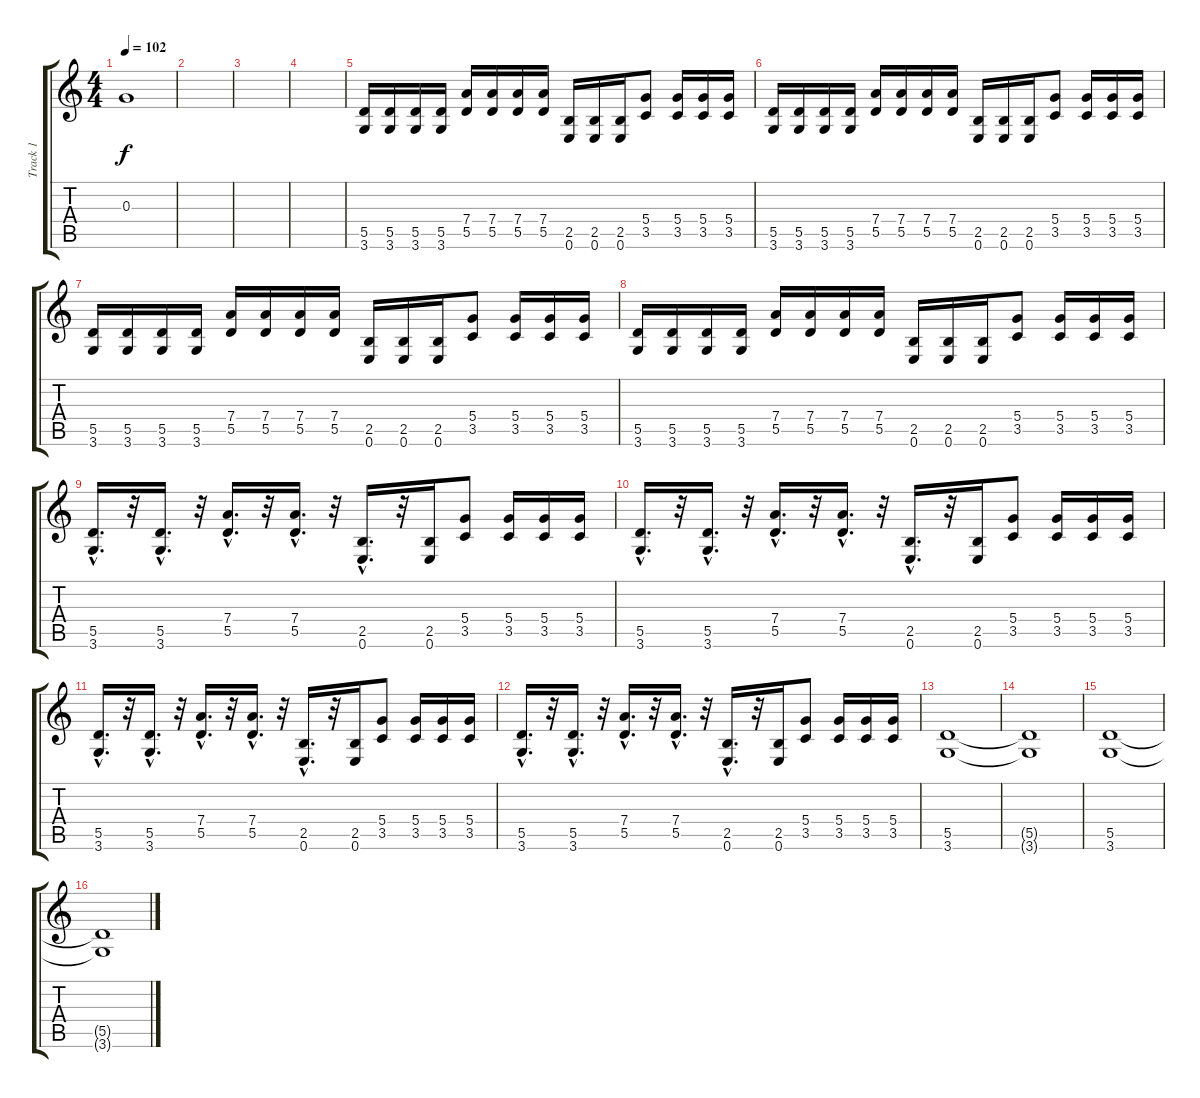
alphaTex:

\track ("Track 1" "Track 1") {instrument overdrivenguitar}
\staff {score tabs}
\tuning (E4 B3 G3 D3 A2 E2) {hide}
\ts (4 4)
\tempo 102
\clef g2
\ks c
0.3.1{dy f} |
|
|
|
(5.5 3.6).16 (5.5 3.6).16 (5.5 3.6).16 (5.5 3.6).16 (7.4 5.5).16 (7.4 5.5).16 (7.4 5.5).16 (7.4 5.5).16 (2.5 0.6).16 (2.5 0.6).16 (2.5 0.6).16 (5.4 3.5).8 (5.4 3.5).16 (5.4 3.5).16 (5.4 3.5).16 |
(5.5 3.6).16 (5.5 3.6).16 (5.5 3.6).16 (5.5 3.6).16 (7.4 5.5).16 (7.4 5.5).16 (7.4 5.5).16 (7.4 5.5).16 (2.5 0.6).16 (2.5 0.6).16 (2.5 0.6).16 (5.4 3.5).8 (5.4 3.5).16 (5.4 3.5).16 (5.4 3.5).16 |
(5.5 3.6).16 (5.5 3.6).16 (5.5 3.6).16 (5.5 3.6).16 (7.4 5.5).16 (7.4 5.5).16 (7.4 5.5).16 (7.4 5.5).16 (2.5 0.6).16 (2.5 0.6).16 (2.5 0.6).16 (5.4 3.5).8 (5.4 3.5).16 (5.4 3.5).16 (5.4 3.5).16 |
(5.5 3.6).16 (5.5 3.6).16 (5.5 3.6).16 (5.5 3.6).16 (7.4 5.5).16 (7.4 5.5).16 (7.4 5.5).16 (7.4 5.5).16 (2.5 0.6).16 (2.5 0.6).16 (2.5 0.6).16 (5.4 3.5).8 (5.4 3.5).16 (5.4 3.5).16 (5.4 3.5).16 |
(5.5{hac} 3.6{hac}).16{d} r.32 (5.5{hac} 3.6{hac}).16{d} r.32 (7.4{hac} 5.5{hac}).16{d} r.32 (7.4{hac} 5.5{hac}).16{d} r.32 (2.5{hac} 0.6{hac}).16{d} r.32 (2.5 0.6).16 (5.4 3.5).8 (5.4 3.5).16 (5.4 3.5).16 (5.4 3.5).16 |
(5.5{hac} 3.6{hac}).16{d} r.32 (5.5{hac} 3.6{hac}).16{d} r.32 (7.4{hac} 5.5{hac}).16{d} r.32 (7.4{hac} 5.5{hac}).16{d} r.32 (2.5{hac} 0.6{hac}).16{d} r.32 (2.5 0.6).16 (5.4 3.5).8 (5.4 3.5).16 (5.4 3.5).16 (5.4 3.5).16 |
(5.5{hac} 3.6{hac}).16{d} r.32 (5.5{hac} 3.6{hac}).16{d} r.32 (7.4{hac} 5.5{hac}).16{d} r.32 (7.4{hac} 5.5{hac}).16{d} r.32 (2.5{hac} 0.6{hac}).16{d} r.32 (2.5 0.6).16 (5.4 3.5).8 (5.4 3.5).16 (5.4 3.5).16 (5.4 3.5).16 |
(5.5{hac} 3.6{hac}).16{d} r.32 (5.5{hac} 3.6{hac}).16{d} r.32 (7.4{hac} 5.5{hac}).16{d} r.32 (7.4{hac} 5.5{hac}).16{d} r.32 (2.5{hac} 0.6{hac}).16{d} r.32 (2.5 0.6).16 (5.4 3.5).8 (5.4 3.5).16 (5.4 3.5).16 (5.4 3.5).16 |
(5.5 3.6).1 |
(5.5{t} 3.6{t}).1 |
(5.5 3.6).1 |
(5.5{t} 3.6{t}).1
